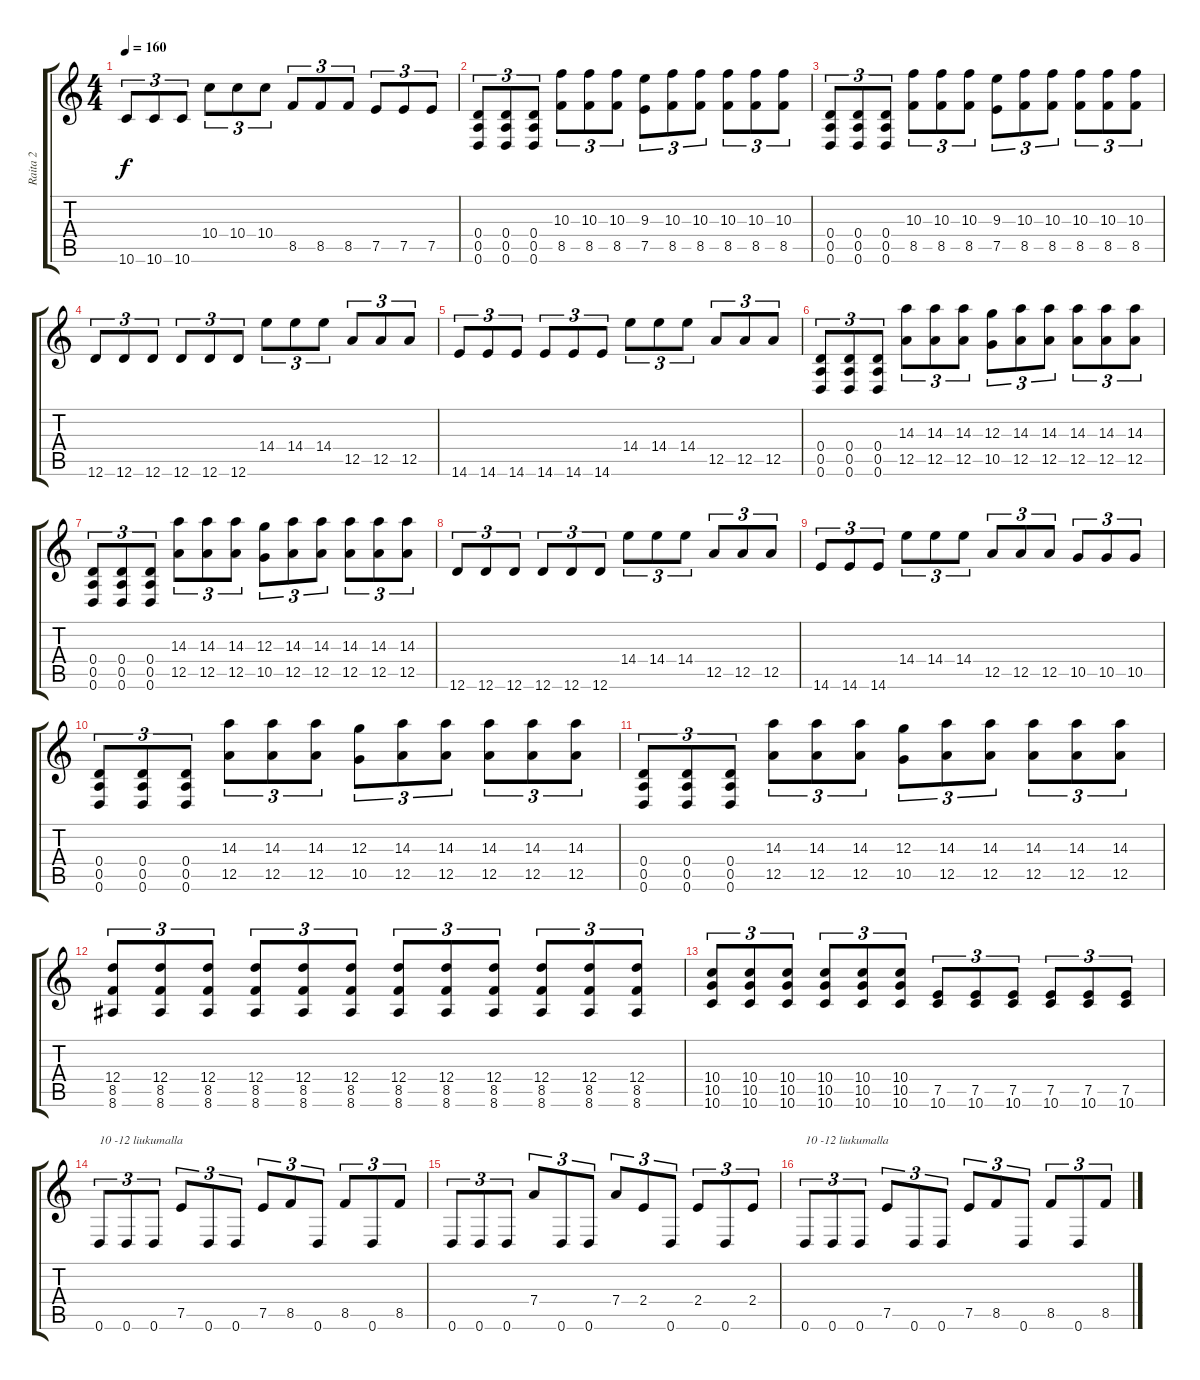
\track ("Raita 2" "Raita 2") {instrument distortionguitar}
\staff {score tabs}
\tuning (E4 B3 G3 D3 A2 D2) {hide}
\ts (4 4)
\tempo 160
\clef g2
\ks c
10.6.8{tu (3 2) dy f} 10.6.8{tu (3 2)} 10.6.8{tu (3 2)} 10.4.8{tu (3 2)} 10.4.8{tu (3 2)} 10.4.8{tu (3 2)} 8.5.8{tu (3 2)} 8.5.8{tu (3 2)} 8.5.8{tu (3 2)} 7.5.8{tu (3 2)} 7.5.8{tu (3 2)} 7.5.8{tu (3 2)} |
(0.4 0.5 0.6).8{tu (3 2)} (0.4 0.5 0.6).8{tu (3 2)} (0.4 0.5 0.6).8{tu (3 2)} (10.3 8.5).8{tu (3 2)} (10.3 8.5).8{tu (3 2)} (10.3 8.5).8{tu (3 2)} (9.3 7.5).8{tu (3 2)} (10.3 8.5).8{tu (3 2)} (10.3 8.5).8{tu (3 2)} (10.3 8.5).8{tu (3 2)} (10.3 8.5).8{tu (3 2)} (10.3 8.5).8{tu (3 2)} |
(0.4 0.5 0.6).8{tu (3 2)} (0.4 0.5 0.6).8{tu (3 2)} (0.4 0.5 0.6).8{tu (3 2)} (10.3 8.5).8{tu (3 2)} (10.3 8.5).8{tu (3 2)} (10.3 8.5).8{tu (3 2)} (9.3 7.5).8{tu (3 2)} (10.3 8.5).8{tu (3 2)} (10.3 8.5).8{tu (3 2)} (10.3 8.5).8{tu (3 2)} (10.3 8.5).8{tu (3 2)} (10.3 8.5).8{tu (3 2)} |
12.6.8{tu (3 2)} 12.6.8{tu (3 2)} 12.6.8{tu (3 2)} 12.6.8{tu (3 2)} 12.6.8{tu (3 2)} 12.6.8{tu (3 2)} 14.4.8{tu (3 2)} 14.4.8{tu (3 2)} 14.4.8{tu (3 2)} 12.5.8{tu (3 2)} 12.5.8{tu (3 2)} 12.5.8{tu (3 2)} |
14.6.8{tu (3 2)} 14.6.8{tu (3 2)} 14.6.8{tu (3 2)} 14.6.8{tu (3 2)} 14.6.8{tu (3 2)} 14.6.8{tu (3 2)} 14.4.8{tu (3 2)} 14.4.8{tu (3 2)} 14.4.8{tu (3 2)} 12.5.8{tu (3 2)} 12.5.8{tu (3 2)} 12.5.8{tu (3 2)} |
(0.4 0.5 0.6).8{tu (3 2)} (0.4 0.5 0.6).8{tu (3 2)} (0.4 0.5 0.6).8{tu (3 2)} (14.3 12.5).8{tu (3 2)} (14.3 12.5).8{tu (3 2)} (14.3 12.5).8{tu (3 2)} (12.3 10.5).8{tu (3 2)} (14.3 12.5).8{tu (3 2)} (14.3 12.5).8{tu (3 2)} (14.3 12.5).8{tu (3 2)} (14.3 12.5).8{tu (3 2)} (14.3 12.5).8{tu (3 2)} |
(0.4 0.5 0.6).8{tu (3 2)} (0.4 0.5 0.6).8{tu (3 2)} (0.4 0.5 0.6).8{tu (3 2)} (14.3 12.5).8{tu (3 2)} (14.3 12.5).8{tu (3 2)} (14.3 12.5).8{tu (3 2)} (12.3 10.5).8{tu (3 2)} (14.3 12.5).8{tu (3 2)} (14.3 12.5).8{tu (3 2)} (14.3 12.5).8{tu (3 2)} (14.3 12.5).8{tu (3 2)} (14.3 12.5).8{tu (3 2)} |
12.6.8{tu (3 2)} 12.6.8{tu (3 2)} 12.6.8{tu (3 2)} 12.6.8{tu (3 2)} 12.6.8{tu (3 2)} 12.6.8{tu (3 2)} 14.4.8{tu (3 2)} 14.4.8{tu (3 2)} 14.4.8{tu (3 2)} 12.5.8{tu (3 2)} 12.5.8{tu (3 2)} 12.5.8{tu (3 2)} |
14.6.8{tu (3 2)} 14.6.8{tu (3 2)} 14.6.8{tu (3 2)} 14.4.8{tu (3 2)} 14.4.8{tu (3 2)} 14.4.8{tu (3 2)} 12.5.8{tu (3 2)} 12.5.8{tu (3 2)} 12.5.8{tu (3 2)} 10.5.8{tu (3 2)} 10.5.8{tu (3 2)} 10.5.8{tu (3 2)} |
(0.4 0.5 0.6).8{tu (3 2)} (0.4 0.5 0.6).8{tu (3 2)} (0.4 0.5 0.6).8{tu (3 2)} (14.3 12.5).8{tu (3 2)} (14.3 12.5).8{tu (3 2)} (14.3 12.5).8{tu (3 2)} (12.3 10.5).8{tu (3 2)} (14.3 12.5).8{tu (3 2)} (14.3 12.5).8{tu (3 2)} (14.3 12.5).8{tu (3 2)} (14.3 12.5).8{tu (3 2)} (14.3 12.5).8{tu (3 2)} |
(0.4 0.5 0.6).8{tu (3 2)} (0.4 0.5 0.6).8{tu (3 2)} (0.4 0.5 0.6).8{tu (3 2)} (14.3 12.5).8{tu (3 2)} (14.3 12.5).8{tu (3 2)} (14.3 12.5).8{tu (3 2)} (12.3 10.5).8{tu (3 2)} (14.3 12.5).8{tu (3 2)} (14.3 12.5).8{tu (3 2)} (14.3 12.5).8{tu (3 2)} (14.3 12.5).8{tu (3 2)} (14.3 12.5).8{tu (3 2)} |
(12.4 8.5 8.6).8{tu (3 2)} (12.4 8.5 8.6).8{tu (3 2)} (12.4 8.5 8.6).8{tu (3 2)} (12.4 8.5 8.6).8{tu (3 2)} (12.4 8.5 8.6).8{tu (3 2)} (12.4 8.5 8.6).8{tu (3 2)} (12.4 8.5 8.6).8{tu (3 2)} (12.4 8.5 8.6).8{tu (3 2)} (12.4 8.5 8.6).8{tu (3 2)} (12.4 8.5 8.6).8{tu (3 2)} (12.4 8.5 8.6).8{tu (3 2)} (12.4 8.5 8.6).8{tu (3 2)} |
(10.4 10.5 10.6).8{tu (3 2)} (10.4 10.5 10.6).8{tu (3 2)} (10.4 10.5 10.6).8{tu (3 2)} (10.4 10.5 10.6).8{tu (3 2)} (10.4 10.5 10.6).8{tu (3 2)} (10.4 10.5 10.6).8{tu (3 2)} (7.5 10.6).8{tu (3 2)} (7.5 10.6).8{tu (3 2)} (7.5 10.6).8{tu (3 2)} (7.5 10.6).8{tu (3 2)} (7.5 10.6).8{tu (3 2)} (7.5 10.6).8{tu (3 2)} |
0.6.8{tu (3 2) txt "10 -12 liukumalla"} 0.6.8{tu (3 2)} 0.6.8{tu (3 2)} 7.5.8{tu (3 2)} 0.6.8{tu (3 2)} 0.6.8{tu (3 2)} 7.5.8{tu (3 2)} 8.5.8{tu (3 2)} 0.6.8{tu (3 2)} 8.5.8{tu (3 2)} 0.6.8{tu (3 2)} 8.5.8{tu (3 2)} |
0.6.8{tu (3 2)} 0.6.8{tu (3 2)} 0.6.8{tu (3 2)} 7.4.8{tu (3 2)} 0.6.8{tu (3 2)} 0.6.8{tu (3 2)} 7.4.8{tu (3 2)} 2.4.8{tu (3 2)} 0.6.8{tu (3 2)} 2.4.8{tu (3 2)} 0.6.8{tu (3 2)} 2.4.8{tu (3 2)} |
0.6.8{tu (3 2) txt "10 -12 liukumalla"} 0.6.8{tu (3 2)} 0.6.8{tu (3 2)} 7.5.8{tu (3 2)} 0.6.8{tu (3 2)} 0.6.8{tu (3 2)} 7.5.8{tu (3 2)} 8.5.8{tu (3 2)} 0.6.8{tu (3 2)} 8.5.8{tu (3 2)} 0.6.8{tu (3 2)} 8.5.8{tu (3 2)}
